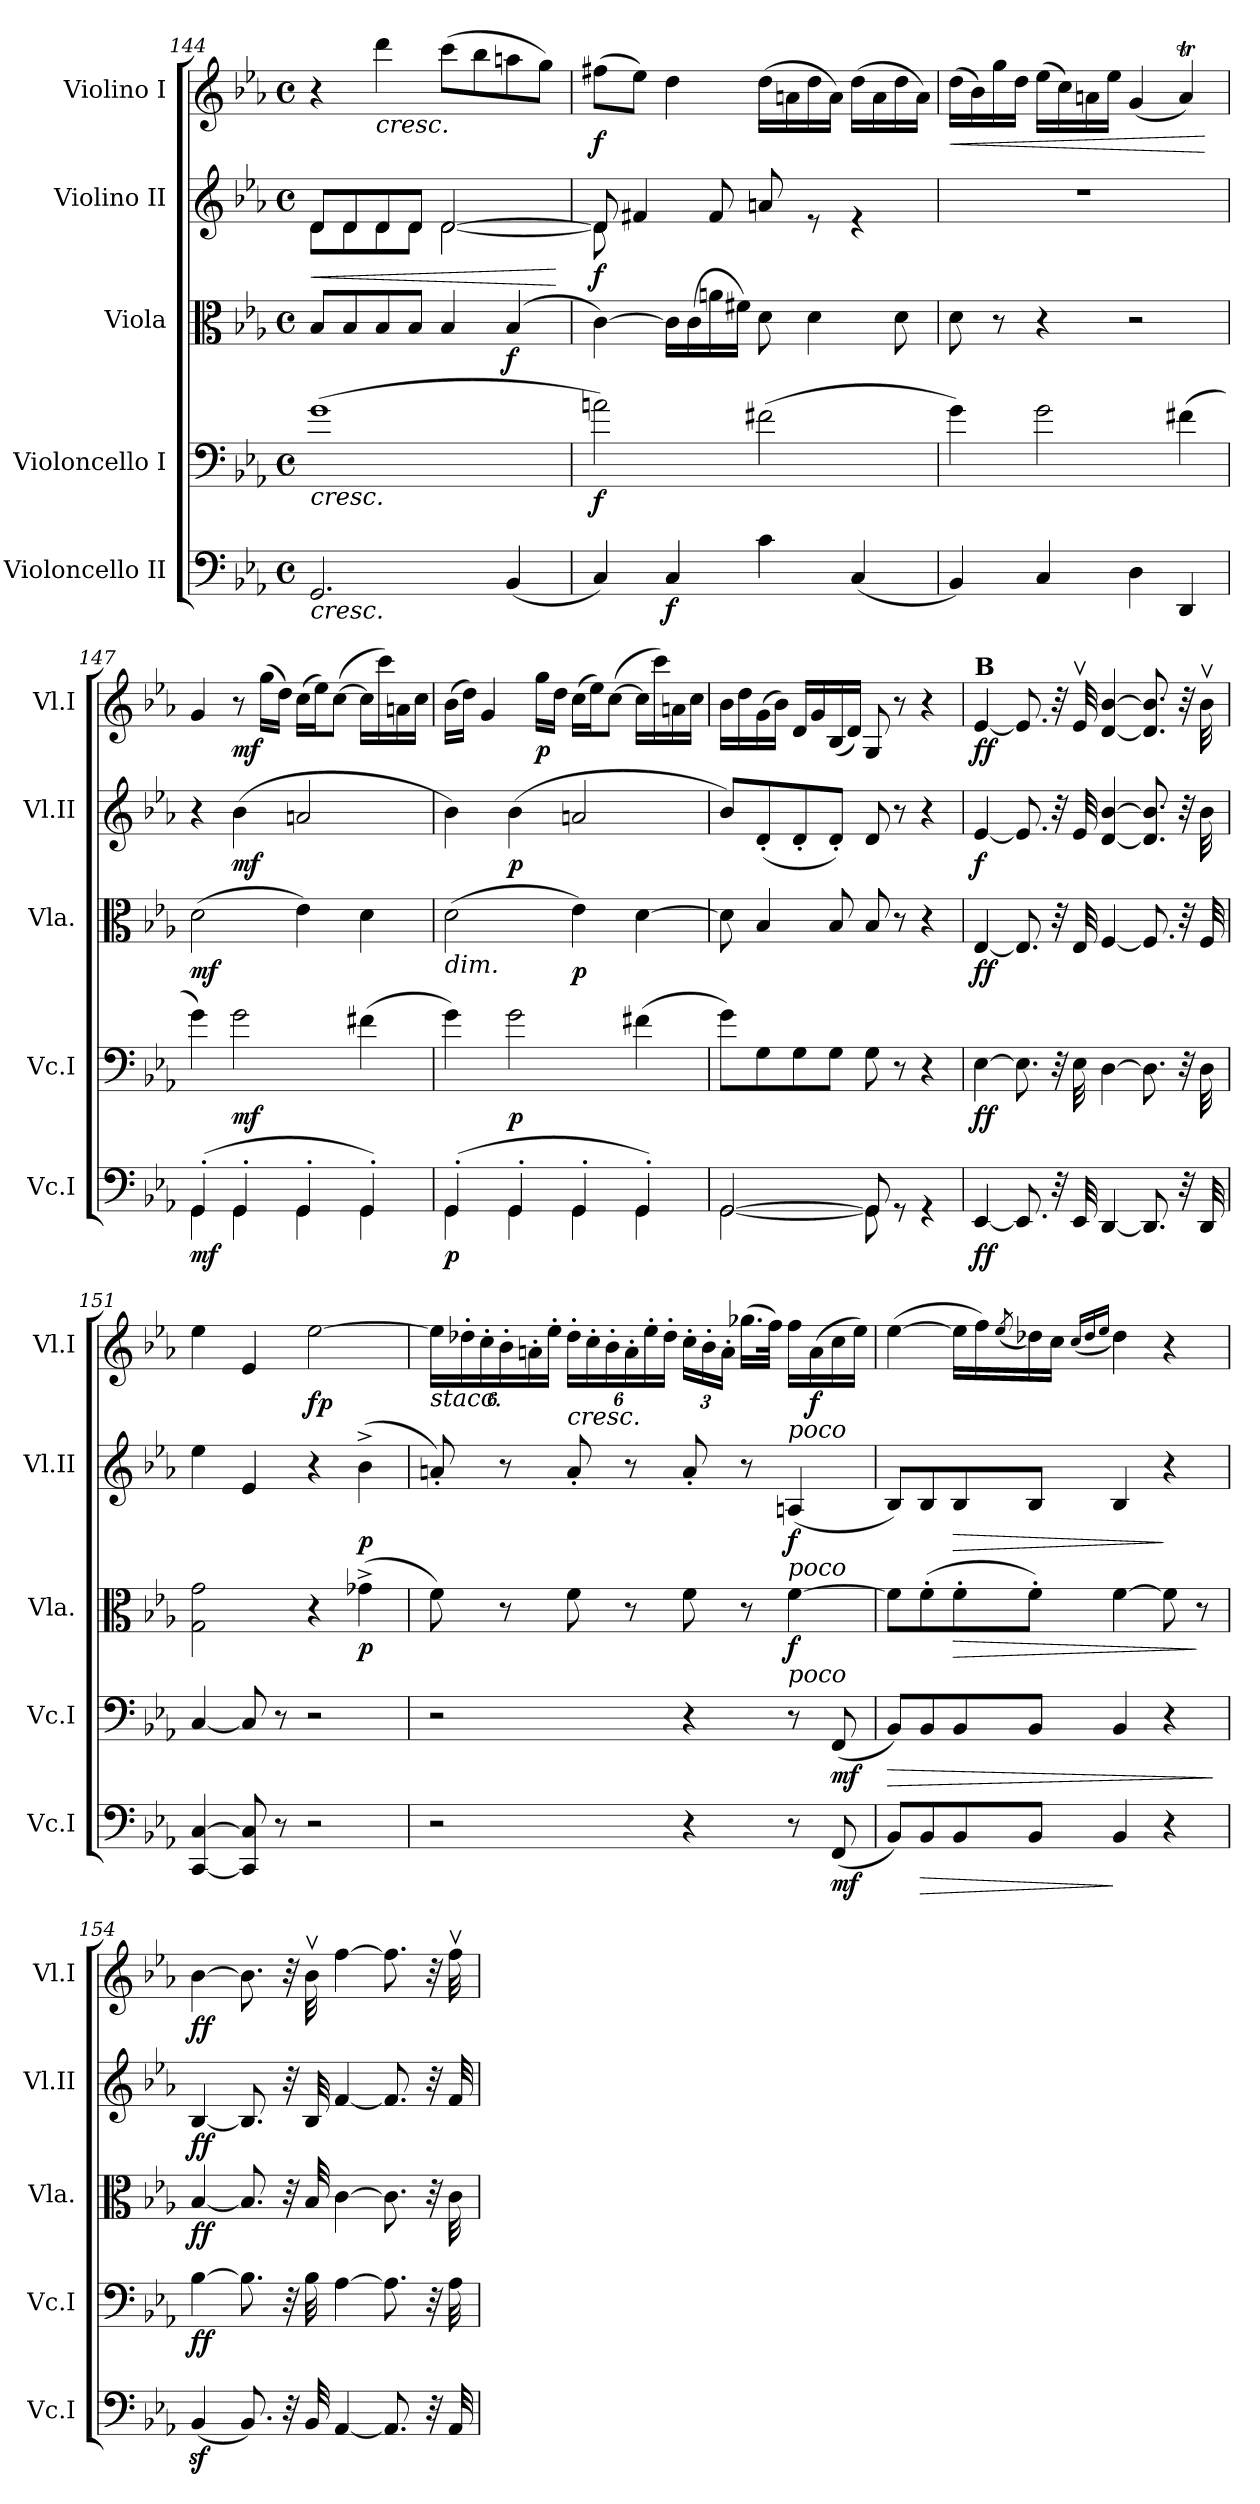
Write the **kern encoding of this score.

**kern	**dynam	**kern	**dynam	**kern	**dynam	**kern	**dynam	**kern	**dynam
*part5	*part5	*part4	*part4	*part3	*part3	*part2	*part2	*part1	*part1
*staff5	*staff5	*staff4	*staff4	*staff3	*staff3	*staff2	*staff2	*staff1	*staff1
*I"Violoncello II	*	*I"Violoncello I	*	*I"Viola	*	*I"Violino II	*	*I"Violino I	*
*I'Vc.I	*	*I'Vc.I	*	*I'Vla.	*	*I'Vl.II	*	*I'Vl.I	*
*clefF4	*	*clefF4	*	*clefC3	*	*clefG2	*	*clefG2	*
*k[b-e-a-]	*	*k[b-e-a-]	*	*k[b-e-a-]	*	*k[b-e-a-]	*	*k[b-e-a-]	*
*M4/4	*	*M4/4	*	*M4/4	*	*M4/4	*	*M4/4	*
*met(c)	*	*met(c)	*	*met(c)	*	*met(c)	*	*met(c)	*
=144	=144	=144	=144	=144	=144	=144	=144	=144	=144
!	!	!LO:TX:b:i:t=cresc.	!	!	!	!	!	!	!
!LO:TX:b:i:t=cresc.	!	!	!	!	!	!	!	!	!
!	!	!	!	!	!	!	!LO:HP:b	!	!
*	*	*	*	*	*	*^	*	*	*
2.GG/	.	(>1g	.	8B-/L	.	8d/L	8d\L	<	4r	.
.	.	.	.	8B-/	.	8d/	8d\	.	.	.
!	!	!	!	!	!	!	!	!	!LO:TX:b:i:t=cresc.	!
.	.	.	.	8B-/	.	8d/	8d\	.	4ddd\	.
.	.	.	.	8B-/J	.	8d/J	8d\J	.	.	.
.	.	.	.	4B-/	.	[2d/	[2d\	.	(8ccc\L	.
.	.	.	.	.	.	.	.	.	8bb-\	.
!	!	!	!	!	!LO:DY:b	!	!	!	!	!
(4BB-/	.	.	.	(4B-/	f	.	.	.	8aan\	.
.	.	.	.	.	.	.	.	.	8gg\J)	.
*	*	*	*	*	*	*v	*v	*	*	*
.	.	.	.	.	.	.	[	.	.
=145	=145	=145	=145	=145	=145	=145	=145	=145	=145
*	*	*	*	*	*	*^	*	*	*
!	!	!	!LO:DY:b	!	!	!	!	!LO:DY:b	!	!LO:DY:b
4C/)	.	2an\)	f	[4c\)	.	8d/]	8d\]	f	(8ff#X\L	f
.	.	.	.	.	.	4f#X/	2..ryy	.	8ee-\J)	.
!	!LO:DY:b	!	!	!	!	!	!	!	!	!
4C/	f	.	.	16c\LL]	.	.	.	.	4dd\	.
.	.	.	.	(16c\	.	.	.	.	.	.
.	.	.	.	16an\	.	8f#/	.	.	.	.
.	.	.	.	16f#X\JJ)	.	.	.	.	.	.
4c\	.	(2f#X\	.	8d\	.	8an/	.	.	(16dd\LL	.
.	.	.	.	.	.	.	.	.	16an\	.
.	.	.	.	4d\	.	8re	.	.	16dd\	.
.	.	.	.	.	.	.	.	.	16a\JJ)	.
(4C/	.	.	.	.	.	4re	.	.	(16dd\LL	.
.	.	.	.	.	.	.	.	.	16a\	.
.	.	.	.	8d\	.	.	.	.	16dd\	.
.	.	.	.	.	.	.	.	.	16a\JJ)	.
*	*	*	*	*	*	*v	*v	*	*	*
!!LO:PB:g=z
=146	=146	=146	=146	=146	=146	=146	=146	=146	=146
!	!	!	!	!	!	!	!	!	!LO:HP:b
4BB-/)	.	4g\)	.	8d\	.	1r	.	(16dd\LL	<
.	.	.	.	.	.	.	.	16b-\)	.
.	.	.	.	8r	.	.	.	16gg\	.
.	.	.	.	.	.	.	.	16dd\JJ	.
4C/	.	2g\	.	4r	.	.	.	(16ee-\LL	.
.	.	.	.	.	.	.	.	16cc\)	.
.	.	.	.	.	.	.	.	16an\	.
.	.	.	.	.	.	.	.	16ee-\JJ	.
4D\	.	.	.	2r	.	.	.	(4g/	.
4DD/	.	(4f#X\	.	.	.	.	.	4at/)	.
.	.	.	.	.	.	.	.	.	[
=147	=147	=147	=147	=147	=147	=147	=147	=147	=147
*^	*	*	*	*	*	*	*	*	*
!	!	!LO:DY:b	!	!	!	!LO:DY:b	!	!	!	!
(4GG'/	4GG\	mf	4g\)	.	(2d\	mf	4r	.	4g/	.
!	!	!	!	!LO:DY:b	!	!	!	!LO:DY:b	!	!LO:DY:b
4GG'/	4GG\	.	2g\	mf	.	.	(4b-\	mf	8r	mf
.	.	.	.	.	.	.	.	.	(16gg\LL	.
.	.	.	.	.	.	.	.	.	16dd\JJ)	.
4GG'/	4GG\	.	.	.	4e-\)	.	2an/	.	(16cc\LL	.
.	.	.	.	.	.	.	.	.	16ee-\J)	.
.	.	.	.	.	.	.	.	.	([8cc\J	.
4GG'/)	4GG\	.	(4f#X\	.	4d\	.	.	.	16cc\LL]	.
.	.	.	.	.	.	.	.	.	16ccc\)	.
.	.	.	.	.	.	.	.	.	16an\	.
.	.	.	.	.	.	.	.	.	16cc\JJ	.
=148	=148	=148	=148	=148	=148	=148	=148	=148	=148	=148
!	!	!	!	!	!LO:TX:b:i:t=dim.	!	!	!	!	!
!	!	!LO:DY:b	!	!	!	!	!	!	!	!
(4GG'/	4GG\	p	4g\)	.	(2d\	.	4b-\)	.	(16b-\LL	.
.	.	.	.	.	.	.	.	.	16dd\JJ)	.
.	.	.	.	.	.	.	.	.	4g/	.
!	!	!	!	!LO:DY:b	!	!	!	!LO:DY:b	!	!
4GG'/	4GG\	.	2g\	p	.	.	(4b-\	p	.	.
!	!	!	!	!	!	!	!	!	!	!LO:DY:b
.	.	.	.	.	.	.	.	.	16gg\LL	p
.	.	.	.	.	.	.	.	.	16dd\JJ	.
!	!	!	!	!	!	!LO:DY:b	!	!	!	!
4GG'/	4GG\	.	.	.	4e-\)	p	2an/	.	(16cc\LL	.
.	.	.	.	.	.	.	.	.	16ee-\J)	.
.	.	.	.	.	.	.	.	.	([8cc\J	.
4GG'/)	4GG\	.	(4f#X\	.	[4d\	.	.	.	16cc\LL]	.
.	.	.	.	.	.	.	.	.	16ccc\)	.
.	.	.	.	.	.	.	.	.	16an\	.
.	.	.	.	.	.	.	.	.	16cc\JJ	.
=149	=149	=149	=149	=149	=149	=149	=149	=149	=149	=149
[2GG/	[2GG\	.	8g\L)	.	8d\]	.	8b-/L)	.	16b-\LL	.
.	.	.	.	.	.	.	.	.	16dd\	.
.	.	.	8G\	.	4B-/	.	(8d'/	.	(16g\	.
.	.	.	.	.	.	.	.	.	16b-\JJ)	.
.	.	.	8G\	.	.	.	8d'/	.	16d/LL	.
.	.	.	.	.	.	.	.	.	16g/	.
.	.	.	8G\J	.	8B-/	.	8d'/J)	.	(16B-/	.
.	.	.	.	.	.	.	.	.	16d/JJ)	.
8GG/]	8GG\]	.	8G\	.	8B-/	.	8d/	.	8G/	.
8rGG	4.ryy	.	8r	.	8r	.	8r	.	8r	.
4rGG	.	.	4r	.	4r	.	4r	.	4r	.
*v	*v	*	*	*	*	*	*	*	*	*
!!LO:LB:g=z
=150	=150	=150	=150	=150	=150	=150	=150	=150	=150
!	!	!	!	!	!	!	!	!LO:TX:a:B:t=B	!
!	!LO:DY:b	!	!LO:DY:b	!	!LO:DY:b	!	!LO:DY:b	!	!LO:DY:b
[4EE-/	ff	[4E-\	ff	[4E-/	ff	[4e-/	f	[4e-/	ff
8.EE-/]	.	8.E-\]	.	8.E-/]	.	8.e-/]	.	8.e-/]	.
32r	.	32r	.	32r	.	32r	.	32r	.
32EE-/	.	32E-\	.	32E-/	.	32e-/	.	32e-v/	.
[4DD/	.	[4D\	.	[4F/	.	[4d/ [4b-/	.	[4d/ [4b-/	.
8.DD/]	.	8.D\]	.	8.F/]	.	8.d/] 8.b-/]	.	8.d/] 8.b-/]	.
32r	.	32r	.	32r	.	32r	.	32r	.
32DD/	.	32D\	.	32F/	.	32b-\	.	32b-v\	.
=151	=151	=151	=151	=151	=151	=151	=151	=151	=151
[4CC/ [4C/	.	[4C/	.	2G\ 2g\	.	4ee-\	.	4ee-\	.
8CC/] 8C/]	.	8C/]	.	.	.	4e-/	.	4e-/	.
8r	.	8r	.	.	.	.	.	.	.
!	!	!	!	!	!	!	!	!	!LO:DY:b
2r	.	2r	.	4r	.	4r	.	[2ee-\	fp
!	!	!	!	!	!LO:DY:b	!	!LO:DY:b	!	!
.	.	.	.	(4g-X^\	p	(4b-^\	p	.	.
=152	=152	=152	=152	=152	=152	=152	=152	=152	=152
*	*	*	*	*	*	*	*	*Xbrackettup	*
!	!	!	!	!	!	!	!	!LO:TX:b:i:t=stacc.	!
2r	.	2r	.	8f\)	.	8an'/)	.	24ee-\LL]	.
.	.	.	.	.	.	.	.	24dd-X'\	.
.	.	.	.	.	.	.	.	24cc'\	.
.	.	.	.	8r	.	8r	.	24b-'\	.
.	.	.	.	.	.	.	.	24an'\	.
.	.	.	.	.	.	.	.	24ee-'\JJ	.
!	!	!	!	!	!	!	!	!LO:TX:b:i:t=cresc.	!
.	.	.	.	8f\	.	8a'/	.	24dd-'\LL	.
.	.	.	.	.	.	.	.	24cc'\	.
.	.	.	.	.	.	.	.	24b-'\	.
.	.	.	.	8r	.	8r	.	24a'\	.
.	.	.	.	.	.	.	.	24ee-'\	.
.	.	.	.	.	.	.	.	24dd-'\JJ	.
4r	.	4r	.	8f\	.	8a'/	.	24cc'\LL	.
.	.	.	.	.	.	.	.	24b-'\	.
.	.	.	.	.	.	.	.	24a'\JJ	.
.	.	.	.	8r	.	8r	.	(16.gg-X\LL	.
.	.	.	.	.	.	.	.	32ff\JJk)	.
!	!	!	!	!	!	!	!	!LO:TX:b:i:t=poco	!
!	!	!	!	!	!	!LO:TX:b:i:t=poco	!	!	!
!	!	!	!	!LO:TX:b:i:t=poco	!	!	!	!	!
!	!	!	!	!	!LO:DY:b	!	!LO:DY:b	!	!
8r	.	8r	.	[4f\	f	(4An/	f	16ff\LL	.
!	!	!	!	!	!	!	!	!	!LO:DY:b
.	.	.	.	.	.	.	.	(16a\	f
!	!LO:DY:b	!	!LO:DY:b	!	!	!	!	!	!
(8FF/	mf	(8FF/	mf	.	.	.	.	16cc\	.
.	.	.	.	.	.	.	.	16ee-\JJ)	.
!!LO:PB:g=z
=153	=153	=153	=153	=153	=153	=153	=153	=153	=153
!	!	!	!LO:HP:b	!	!	!	!	!	!
8BB-/L)	.	8BB-/L)	>	8f\L]	.	8B-/L)	.	([4ee-\	.
!	!LO:HP:b	!	!	!	!	!	!	!	!
8BB-/	>	8BB-/	.	(8f'\	.	8B-/	.	.	.
!	!	!	!	!	!LO:HP:b	!	!LO:HP:b	!	!
8BB-/	.	8BB-/	.	8f'\	>	8B-/	>	16ee-\LL]	.
.	.	.	.	.	.	.	.	16ff\)	.
.	.	.	.	.	.	.	.	(8qee-/	.
8BB-/J	.	8BB-/J	.	8f'\J)	.	8B-/J	.	16dd-X\)	.
.	.	.	.	.	.	.	.	16cc\JJ	.
.	.	.	.	.	.	.	.	(16qcc/LL	.
.	.	.	.	.	.	.	.	16qdd-/	.
.	.	.	.	.	.	.	.	16qee-/JJ	.
4BB-/	]	4BB-/	.	[4f\	.	4B-/	.	4dd-\)	.
4r	.	4r	.	8f\]	.	4r	]	4r	.
.	.	.	.	8r	]	.	.	.	.
.	.	.	]	.	.	.	.	.	.
=154	=154	=154	=154	=154	=154	=154	=154	=154	=154
!	!	!	!LO:DY:b	!	!LO:DY:b	!	!LO:DY:b	!	!LO:DY:b
(4BB-z</	.	[4B-\	ff	[4B-/	ff	[4B-/	ff	[4b-\	ff
8.BB-/)	.	8.B-\]	.	8.B-/]	.	8.B-/]	.	8.b-\]	.
32r	.	32r	.	32r	.	32r	.	32r	.
32BB-/	.	32B-\	.	32B-/	.	32B-/	.	32b-v\	.
[4AA-/	.	[4A-\	.	[4c\	.	[4f/	.	[4ff\	.
8.AA-/]	.	8.A-\]	.	8.c\]	.	8.f/]	.	8.ff\]	.
32r	.	32r	.	32r	.	32r	.	32r	.
32AA-/	.	32A-\	.	32c\	.	32f/	.	32ffv\	.
=	=	=	=	=	=	=	=	=	=
*-	*-	*-	*-	*-	*-	*-	*-	*-	*-
